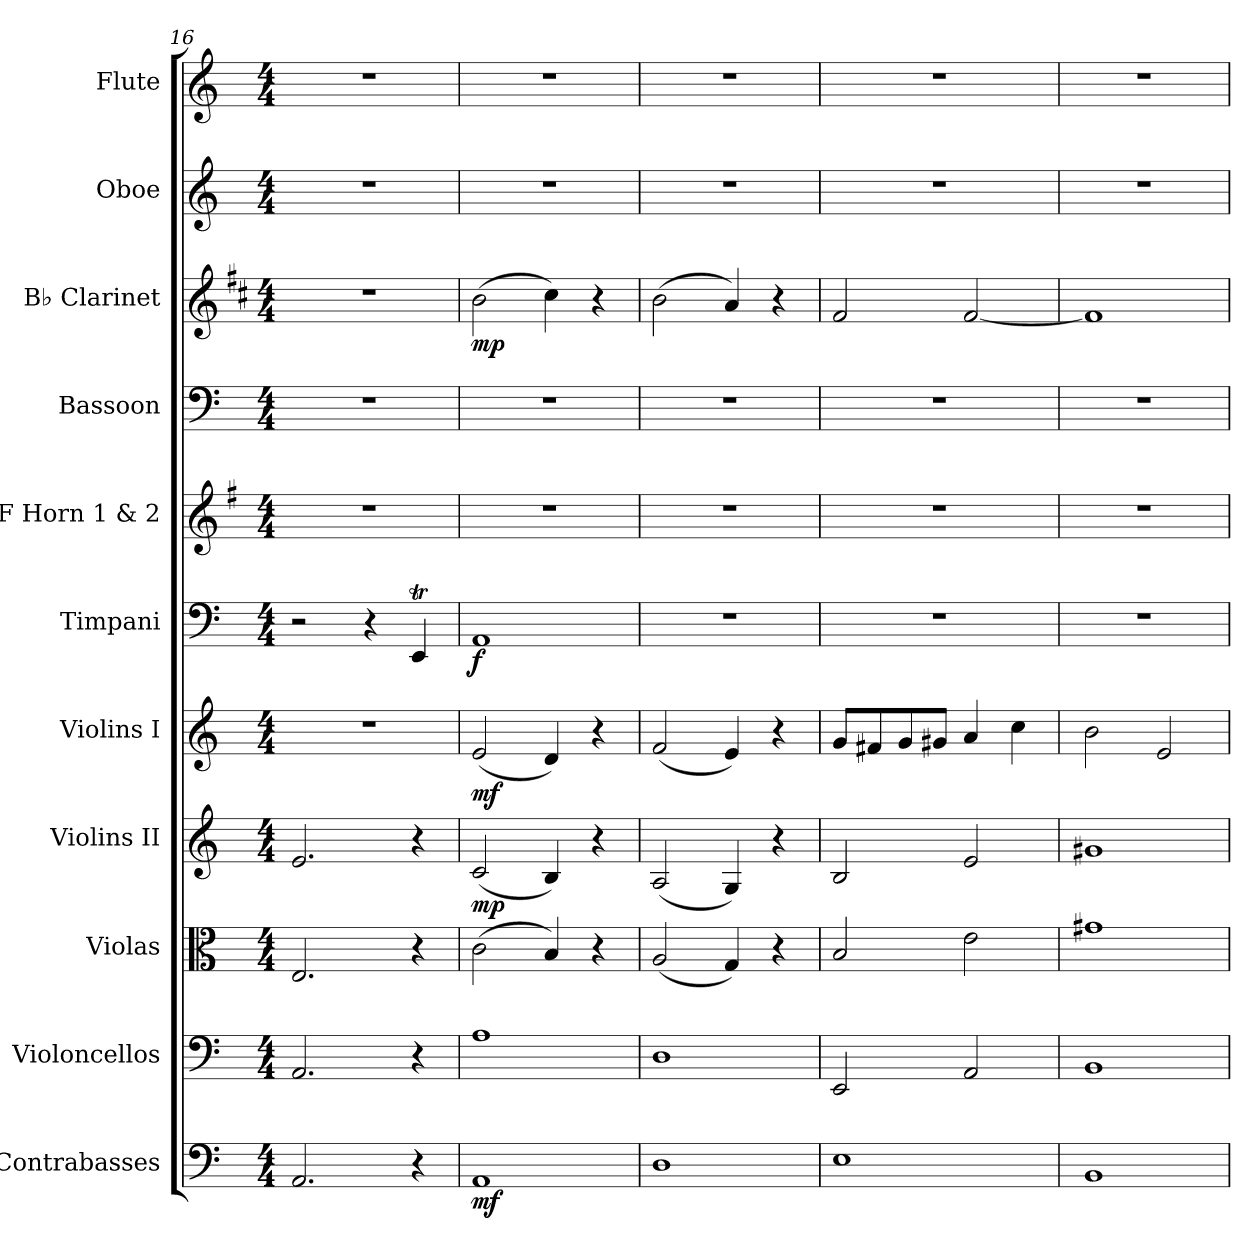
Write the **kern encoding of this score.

**kern	**dynam	**kern	**kern	**kern	**dynam	**kern	**dynam	**kern	**dynam	**kern	**kern	**kern	**dynam	**kern	**kern
*part11	*part11	*part10	*part9	*part8	*part8	*part7	*part7	*part6	*part6	*part5	*part4	*part3	*part3	*part2	*part1
*staff11	*staff11	*staff10	*staff9	*staff8	*staff8	*staff7	*staff7	*staff6	*staff6	*staff5	*staff4	*staff3	*staff3	*staff2	*staff1
*I"Contrabasses	*	*I"Violoncellos	*I"Violas	*I"Violins II	*	*I"Violins I	*	*I"Timpani	*	*I"F Horn 1 &amp; 2	*I"Bassoon	*I"B♭ Clarinet	*	*I"Oboe	*I"Flute
*I'Cbs.	*	*I'Vcs.	*I'Vlas.	*I'Vlns. II	*	*I'Vlns. I	*	*I'Timp.	*	*	*I'Bsn.	*I'B♭ Cl.	*	*I'Ob.	*I'Fl.
*clefF4	*	*clefF4	*clefC3	*clefG2	*	*clefG2	*	*clefF4	*	*clefG2	*clefF4	*clefG2	*	*clefG2	*clefG2
*ITrd7c12	*	*	*	*	*	*	*	*	*	*ITrd4c7	*	*ITrd1c2	*	*	*
*k[]	*	*k[]	*k[]	*k[]	*	*k[]	*	*k[]	*	*k[]	*k[]	*k[]	*	*k[]	*k[]
*M4/4	*	*M4/4	*M4/4	*M4/4	*	*M4/4	*	*M4/4	*	*M4/4	*M4/4	*M4/4	*	*M4/4	*M4/4
=16	=16	=16	=16	=16	=16	=16	=16	=16	=16	=16	=16	=16	=16	=16	=16
2.AAA/	.	2.AA/	2.E/	2.e/	.	1r	.	2r	.	1r	1r	1r	.	1r	1r
.	.	.	.	.	.	.	.	4r	.	.	.	.	.	.	.
4r	.	4r	4r	4r	.	.	.	4EEt/	.	.	.	.	.	.	.
=17	=17	=17	=17	=17	=17	=17	=17	=17	=17	=17	=17	=17	=17	=17	=17
!	!LO:DY:b	!	!	!	!LO:DY:b	!	!LO:DY:b	!	!LO:DY:b	!	!	!	!LO:DY:b	!	!
1AAA	mf	1A	(>2c\	(<2c/	mp	(<2e/	mf	1AA	f	1r	1r	(>2a\	mp	1r	1r
.	.	.	4B/)	4B/)	.	4d/)	.	.	.	.	.	4b\)	.	.	.
.	.	.	4r	4r	.	4r	.	.	.	.	.	4r	.	.	.
=18	=18	=18	=18	=18	=18	=18	=18	=18	=18	=18	=18	=18	=18	=18	=18
1DD	.	1D	(<2A/	(<2A/	.	(<2f/	.	1r	.	1r	1r	(>2a\	.	1r	1r
.	.	.	4G/)	4G/)	.	4e/)	.	.	.	.	.	4g/)	.	.	.
.	.	.	4r	4r	.	4r	.	.	.	.	.	4r	.	.	.
=19	=19	=19	=19	=19	=19	=19	=19	=19	=19	=19	=19	=19	=19	=19	=19
1EE	.	2EE/	2B/	2B/	.	8g/L	.	1r	.	1r	1r	2e/	.	1r	1r
.	.	.	.	.	.	8f#X/	.	.	.	.	.	.	.	.	.
.	.	.	.	.	.	8g/	.	.	.	.	.	.	.	.	.
.	.	.	.	.	.	8g#X/J	.	.	.	.	.	.	.	.	.
.	.	2AA/	2e\	2e/	.	4a/	.	.	.	.	.	[2e/	.	.	.
.	.	.	.	.	.	4cc\	.	.	.	.	.	.	.	.	.
=20	=20	=20	=20	=20	=20	=20	=20	=20	=20	=20	=20	=20	=20	=20	=20
1BBB	.	1BB	1g#X	1g#X	.	2b\	.	1r	.	1r	1r	1e]	.	1r	1r
.	.	.	.	.	.	2e/	.	.	.	.	.	.	.	.	.
=	=	=	=	=	=	=	=	=	=	=	=	=	=	=	=
*-	*-	*-	*-	*-	*-	*-	*-	*-	*-	*-	*-	*-	*-	*-	*-
